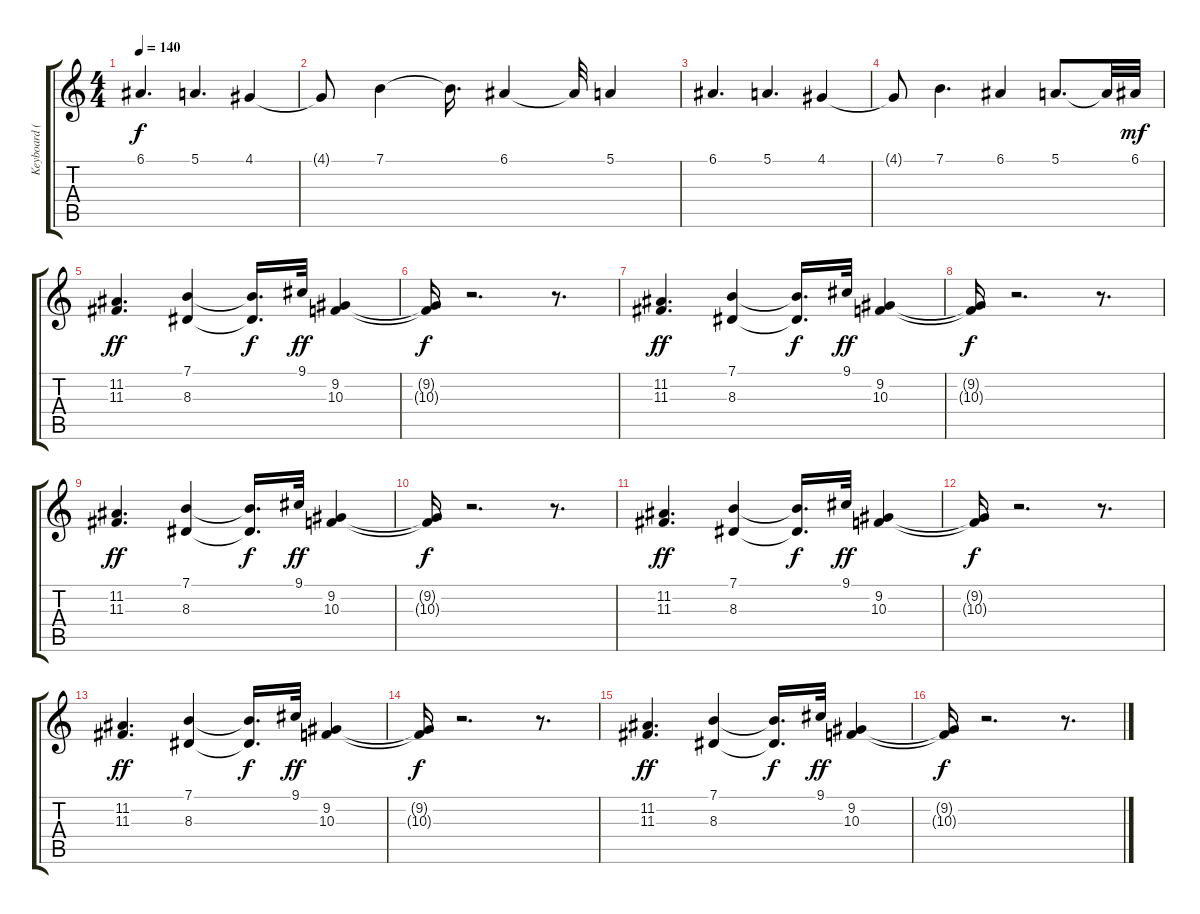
\track ("Keyboard (left hand)" "Keyboard (") {instrument churchorgan}
\staff {score tabs}
\tuning (E4 B3 G3 D3 A2 E2) {hide}
\ts (4 4)
\tempo 140
\clef g2
\ks c
6.1.4{d dy f} 5.1.4{d} 4.1.4 |
4.1{t}.8 7.1.4 7.1{t}.16{d} 6.1.4 6.1{t}.32 5.1.4 |
6.1.4{d} 5.1.4{d} 4.1.4 |
4.1{t}.8 7.1.4{d} 6.1.4 5.1.8{d} 5.1{t}.32 6.1.32{dy mf} |
(11.2 11.3).4{d dy ff} (7.1 8.3).4 (7.1{t} 8.3{t}).16{d dy f} 9.1.32{dy ff} (9.2 10.3).4 |
(9.2{t} 10.3{t}).16{dy f} r.2{d} r.8{d} |
(11.2 11.3).4{d dy ff} (7.1 8.3).4 (7.1{t} 8.3{t}).16{d dy f} 9.1.32{dy ff} (9.2 10.3).4 |
(9.2{t} 10.3{t}).16{dy f} r.2{d} r.8{d} |
(11.2 11.3).4{d dy ff} (7.1 8.3).4 (7.1{t} 8.3{t}).16{d dy f} 9.1.32{dy ff} (9.2 10.3).4 |
(9.2{t} 10.3{t}).16{dy f} r.2{d} r.8{d} |
(11.2 11.3).4{d dy ff} (7.1 8.3).4 (7.1{t} 8.3{t}).16{d dy f} 9.1.32{dy ff} (9.2 10.3).4 |
(9.2{t} 10.3{t}).16{dy f} r.2{d} r.8{d} |
(11.2 11.3).4{d dy ff} (7.1 8.3).4 (7.1{t} 8.3{t}).16{d dy f} 9.1.32{dy ff} (9.2 10.3).4 |
(9.2{t} 10.3{t}).16{dy f} r.2{d} r.8{d} |
(11.2 11.3).4{d dy ff} (7.1 8.3).4 (7.1{t} 8.3{t}).16{d dy f} 9.1.32{dy ff} (9.2 10.3).4 |
(9.2{t} 10.3{t}).16{dy f} r.2{d} r.8{d}
